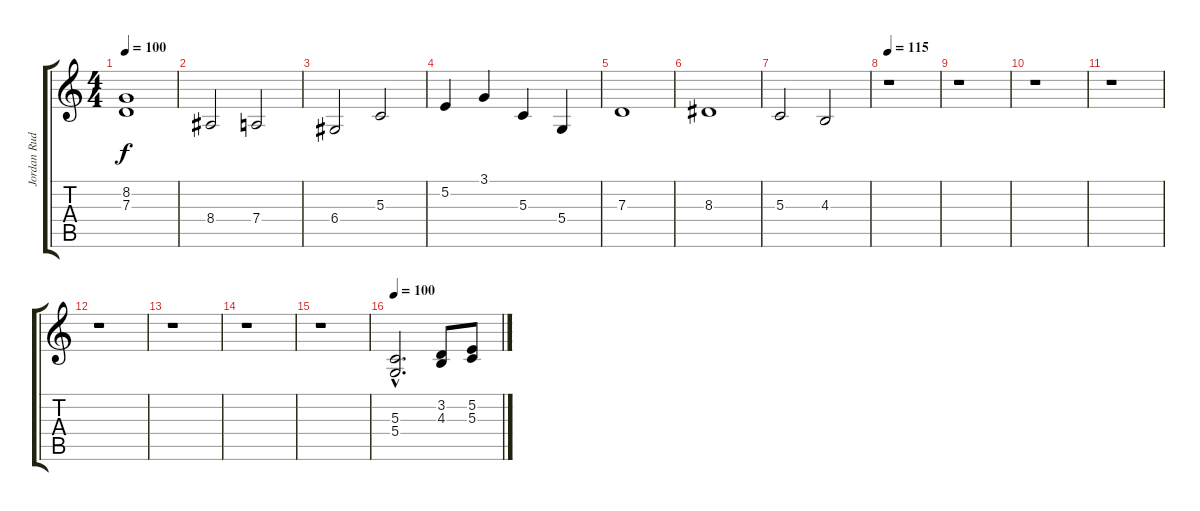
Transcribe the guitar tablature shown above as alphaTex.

\track ("Jordan Rudness" "Jordan Rud") {instrument stringensemble1}
\staff {score tabs}
\tuning (E4 B3 G3 D3 A2 E2) {hide}
\ts (4 4)
\tempo 100
\clef g2
\ks c
(8.2 7.3).1{dy f} |
8.4.2 7.4.2 |
6.4.2 5.3.2 |
5.2.4 3.1.4 5.3.4 5.4.4 |
7.3.1 |
8.3.1 |
5.3.2 4.3.2 |
\tempo 115
r.1 |
r.1 |
r.1 |
r.1 |
r.1 |
r.1 |
r.1 |
r.1 |
\tempo 100
(5.3{hac} 5.4{hac}).2{d} (3.2 4.3).8 (5.2 5.3).8
